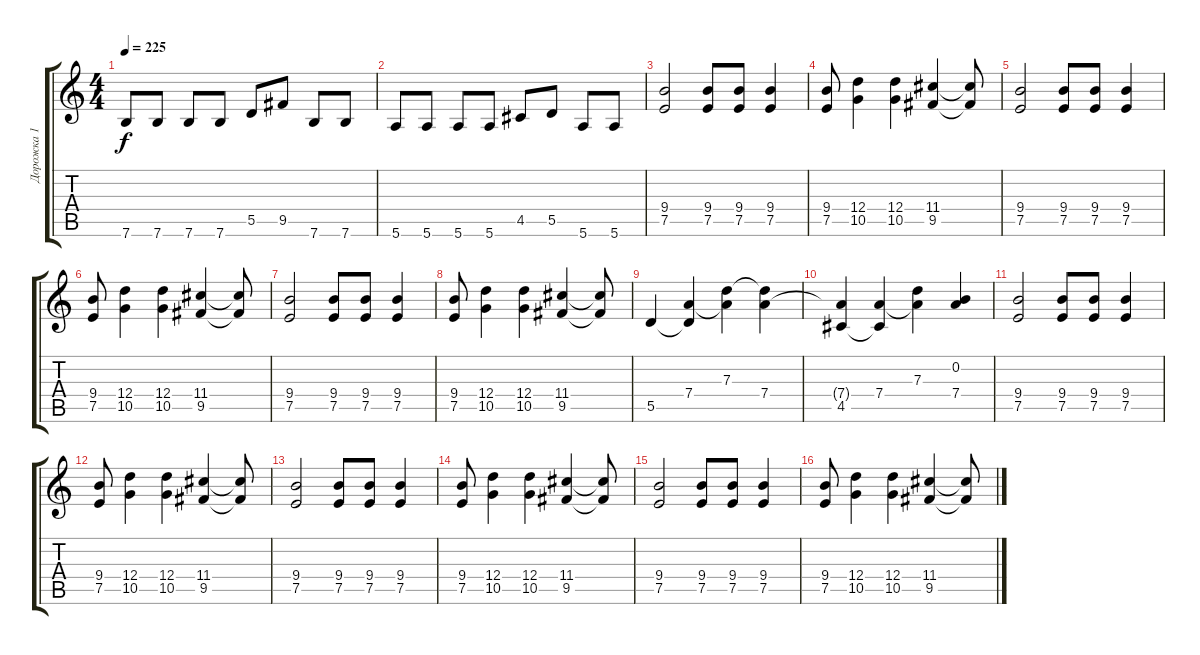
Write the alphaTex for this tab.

\track ("Дорожка 1" "Дорожка 1") {instrument distortionguitar}
\staff {score tabs}
\tuning (E4 B3 G3 D3 A2 E2) {hide}
\ts (4 4)
\tempo 225
\clef g2
\ks c
7.6.8{dy f} 7.6.8 7.6.8 7.6.8 5.5.8 9.5.8 7.6.8 7.6.8 |
5.6.8 5.6.8 5.6.8 5.6.8 4.5.8 5.5.8 5.6.8 5.6.8 |
(9.4 7.5).2 (9.4 7.5).8 (9.4 7.5).8 (9.4 7.5).4 |
(9.4 7.5).8 (12.4 10.5).4 (12.4 10.5).4 (11.4 9.5).4 (11.4{t} 9.5{t}).8 |
(9.4 7.5).2 (9.4 7.5).8 (9.4 7.5).8 (9.4 7.5).4 |
(9.4 7.5).8 (12.4 10.5).4 (12.4 10.5).4 (11.4 9.5).4 (11.4{t} 9.5{t}).8 |
(9.4 7.5).2 (9.4 7.5).8 (9.4 7.5).8 (9.4 7.5).4 |
(9.4 7.5).8 (12.4 10.5).4 (12.4 10.5).4 (11.4 9.5).4 (11.4{t} 9.5{t}).8 |
5.5.4 (7.4 5.5{t}).4 (7.3 7.4{t}).4 (7.3{t} 7.4).4 |
(7.4{t} 4.5).4 (7.4 4.5{t}).4 (7.3 7.4{t}).4 (0.2 7.4).4 |
(9.4 7.5).2 (9.4 7.5).8 (9.4 7.5).8 (9.4 7.5).4 |
(9.4 7.5).8 (12.4 10.5).4 (12.4 10.5).4 (11.4 9.5).4 (11.4{t} 9.5{t}).8 |
(9.4 7.5).2 (9.4 7.5).8 (9.4 7.5).8 (9.4 7.5).4 |
(9.4 7.5).8 (12.4 10.5).4 (12.4 10.5).4 (11.4 9.5).4 (11.4{t} 9.5{t}).8 |
(9.4 7.5).2 (9.4 7.5).8 (9.4 7.5).8 (9.4 7.5).4 |
(9.4 7.5).8 (12.4 10.5).4 (12.4 10.5).4 (11.4 9.5).4 (11.4{t} 9.5{t}).8
